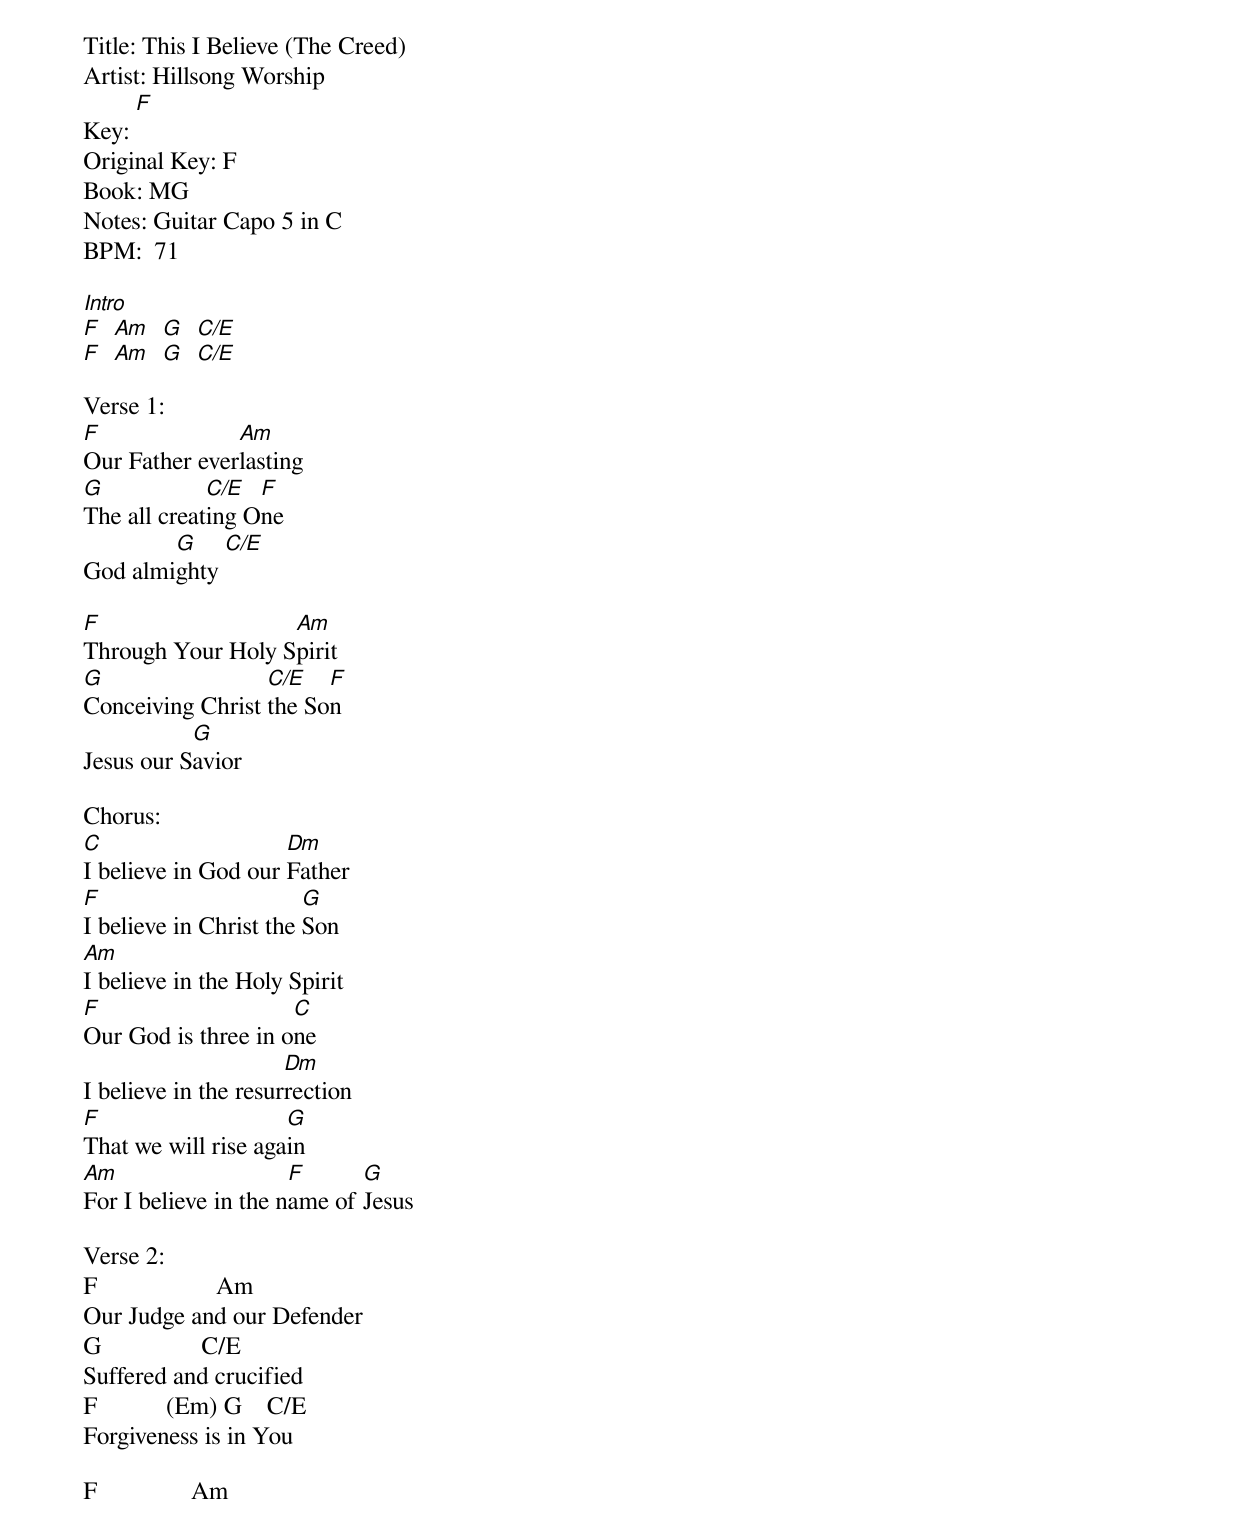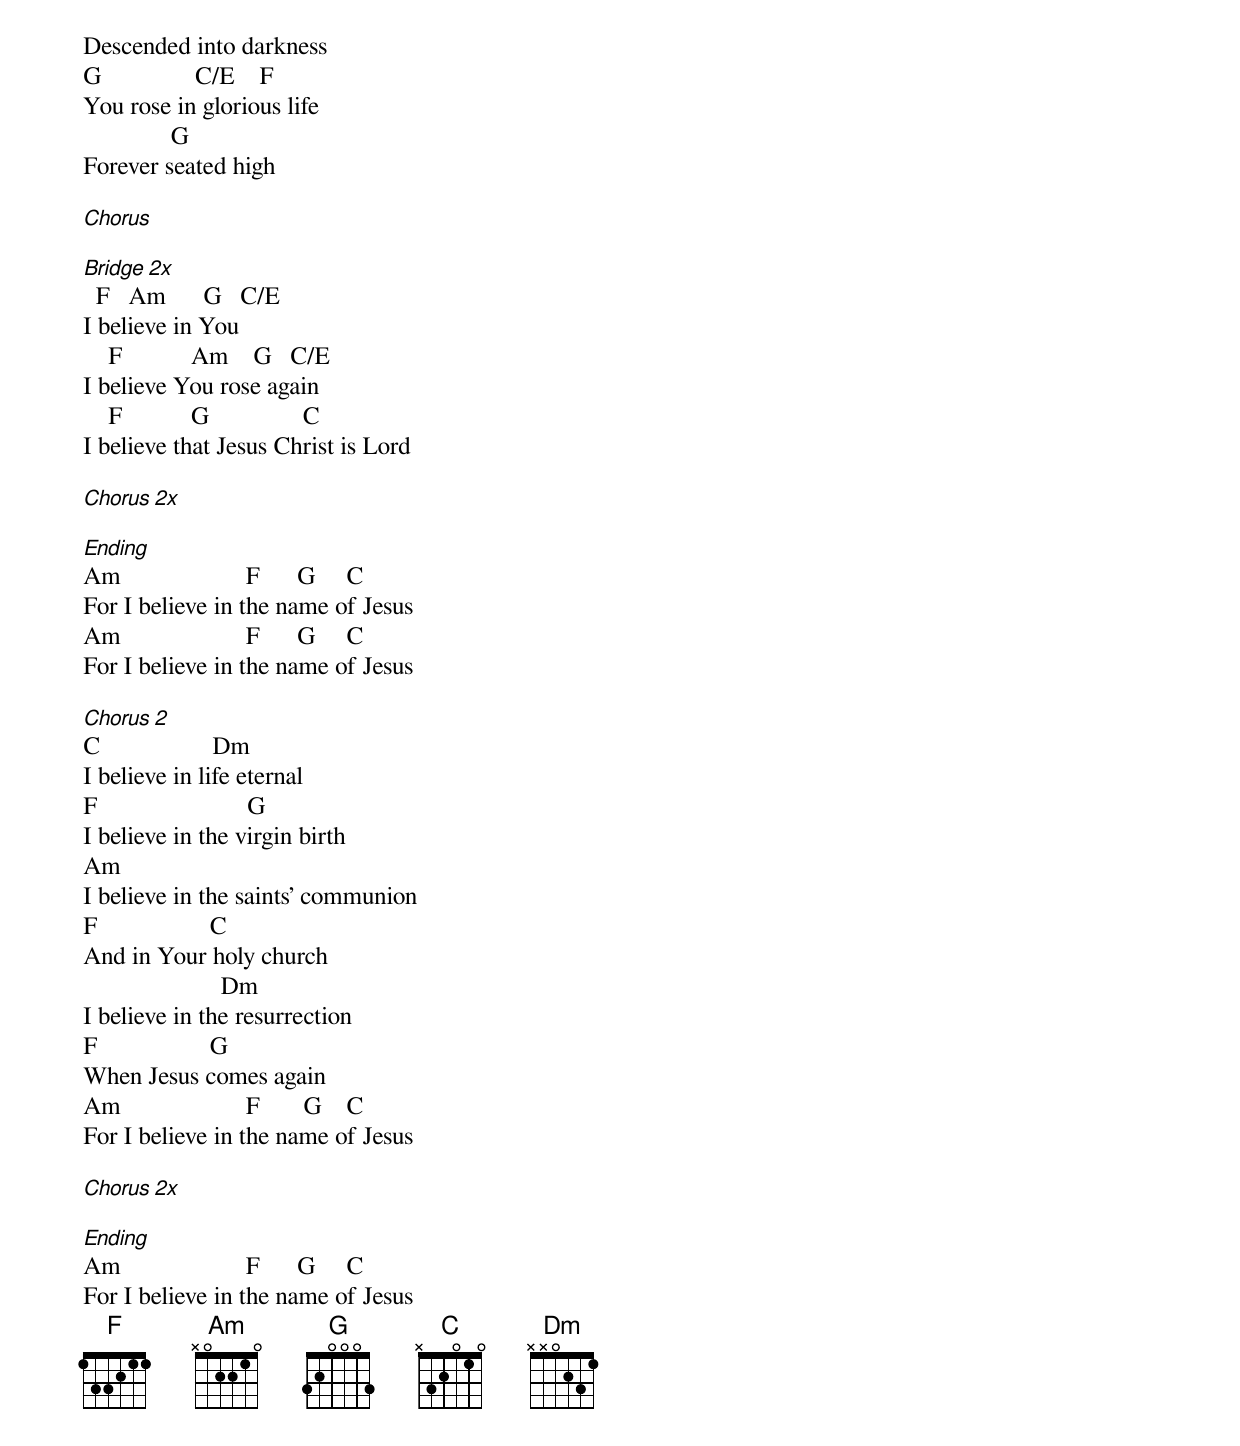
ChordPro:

Title: This I Believe (The Creed)
Artist: Hillsong Worship
Key: [F]
Original Key: F
Book: MG
Notes: Guitar Capo 5 in C
BPM:  71

[Intro]
[F]  [Am]  [G]  [C/E]
[F]  [Am]  [G]  [C/E]

Verse 1:
[F]Our Father ever[Am]lasting
[G]The all creat[C/E]ing O[F]ne
God almi[G]ghty [C/E]

[F]Through Your Holy S[Am]pirit
[G]Conceiving Christ [C/E]the So[F]n
Jesus our S[G]avior

Chorus:
[C]I believe in God our [Dm]Father
[F]I believe in Christ the [G]Son
[Am]I believe in the Holy Spirit
[F]Our God is three in o[C]ne
I believe in the resur[Dm]rection
[F]That we will rise aga[G]in
[Am]For I believe in the n[F]ame of [G]Jesus

Verse 2:
F                   Am
Our Judge and our Defender
G                C/E
Suffered and crucified
F           (Em) G    C/E
Forgiveness is in You

F               Am
Descended into darkness
G               C/E    F
You rose in glorious life
              G
Forever seated high

[Chorus]

[Bridge 2x]
  F   Am      G   C/E
I believe in You
    F           Am    G   C/E
I believe You rose again
    F           G               C
I believe that Jesus Christ is Lord

[Chorus 2x]

[Ending]
Am                    F      G     C
For I believe in the name of Jesus
Am                    F      G     C
For I believe in the name of Jesus

[Chorus 2]
C                  Dm
I believe in life eternal
F                        G
I believe in the virgin birth
Am
I believe in the saints' communion
F                  C
And in Your holy church
                      Dm
I believe in the resurrection
F                  G
When Jesus comes again
Am                    F       G    C
For I believe in the name of Jesus

[Chorus 2x]

[Ending]
Am                    F      G     C
For I believe in the name of Jesus
